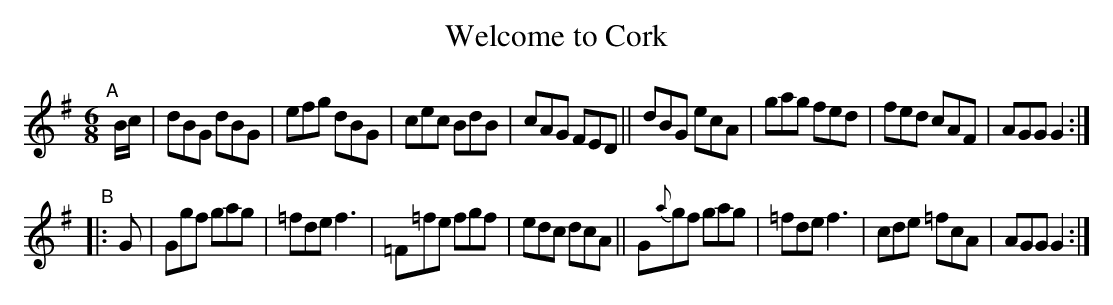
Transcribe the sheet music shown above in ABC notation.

X:1
T: Welcome to Cork
M: 6/8
L: 1/8
K: G
"^A"[|]B/c/ |\
dBG dBG | efg dBG | cec BdB | cAG FED ||\
dBG ecA | gag fed | fed cAF | AGG G2 :|
"^B"|: G |\
Ggf    gag | =fde f3 | =F=fe fgf | edc dcA ||\
G{a}gf gag | =fde f3 |  cde =fcA | AGG G2 :|
